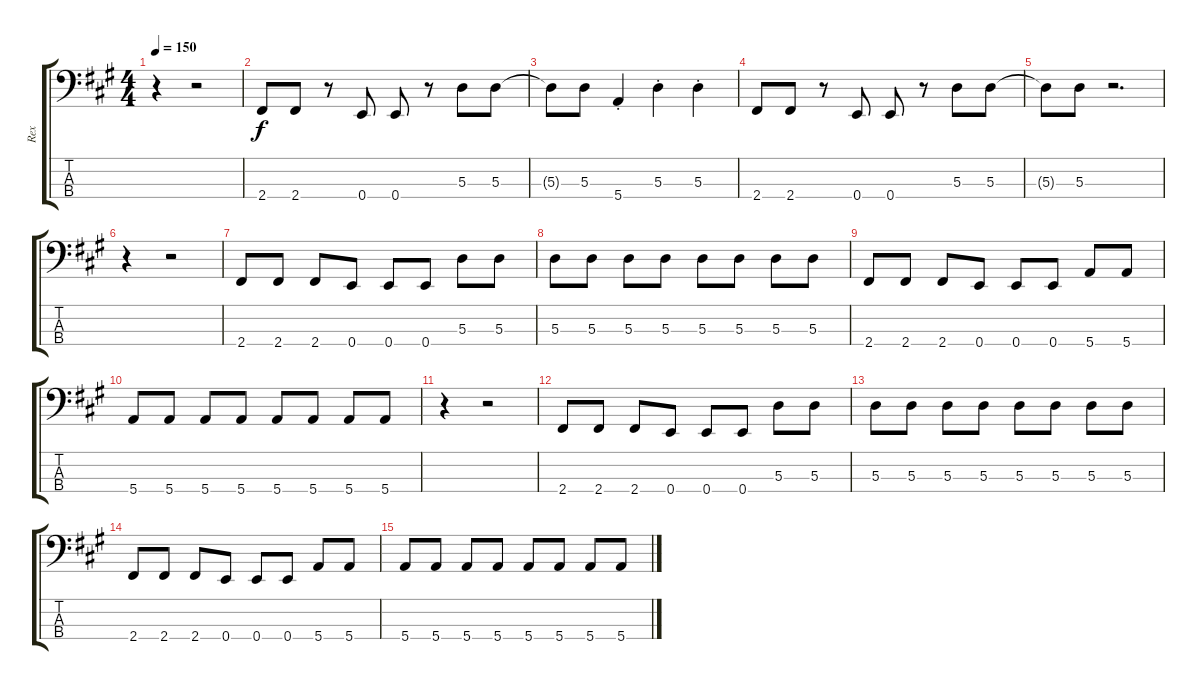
\track ("Rex" "Rex") {instrument electricbassfinger}
\staff {score tabs}
\tuning (G2 D2 A1 E1) {hide}
\ts (4 4)
\tempo 150
\clef f4
\ks a
r.4{dy f} r.2 |
2.4.8 2.4.8 r.8 0.4.8 0.4.8 r.8 5.3.8 5.3.8 |
5.3{t}.8 5.3.8 5.4{st}.4 5.3{st}.4 5.3{st}.4 |
2.4.8 2.4.8 r.8 0.4.8 0.4.8 r.8 5.3.8 5.3.8 |
5.3{t}.8 5.3.8 r.2{d} |
r.4 r.2 |
2.4.8 2.4.8 2.4.8 0.4.8 0.4.8 0.4.8 5.3.8 5.3.8 |
5.3.8 5.3.8 5.3.8 5.3.8 5.3.8 5.3.8 5.3.8 5.3.8 |
2.4.8 2.4.8 2.4.8 0.4.8 0.4.8 0.4.8 5.4.8 5.4.8 |
5.4.8 5.4.8 5.4.8 5.4.8 5.4.8 5.4.8 5.4.8 5.4.8 |
r.4 r.2 |
2.4.8 2.4.8 2.4.8 0.4.8 0.4.8 0.4.8 5.3.8 5.3.8 |
5.3.8 5.3.8 5.3.8 5.3.8 5.3.8 5.3.8 5.3.8 5.3.8 |
2.4.8 2.4.8 2.4.8 0.4.8 0.4.8 0.4.8 5.4.8 5.4.8 |
5.4.8 5.4.8 5.4.8 5.4.8 5.4.8 5.4.8 5.4.8 5.4.8
